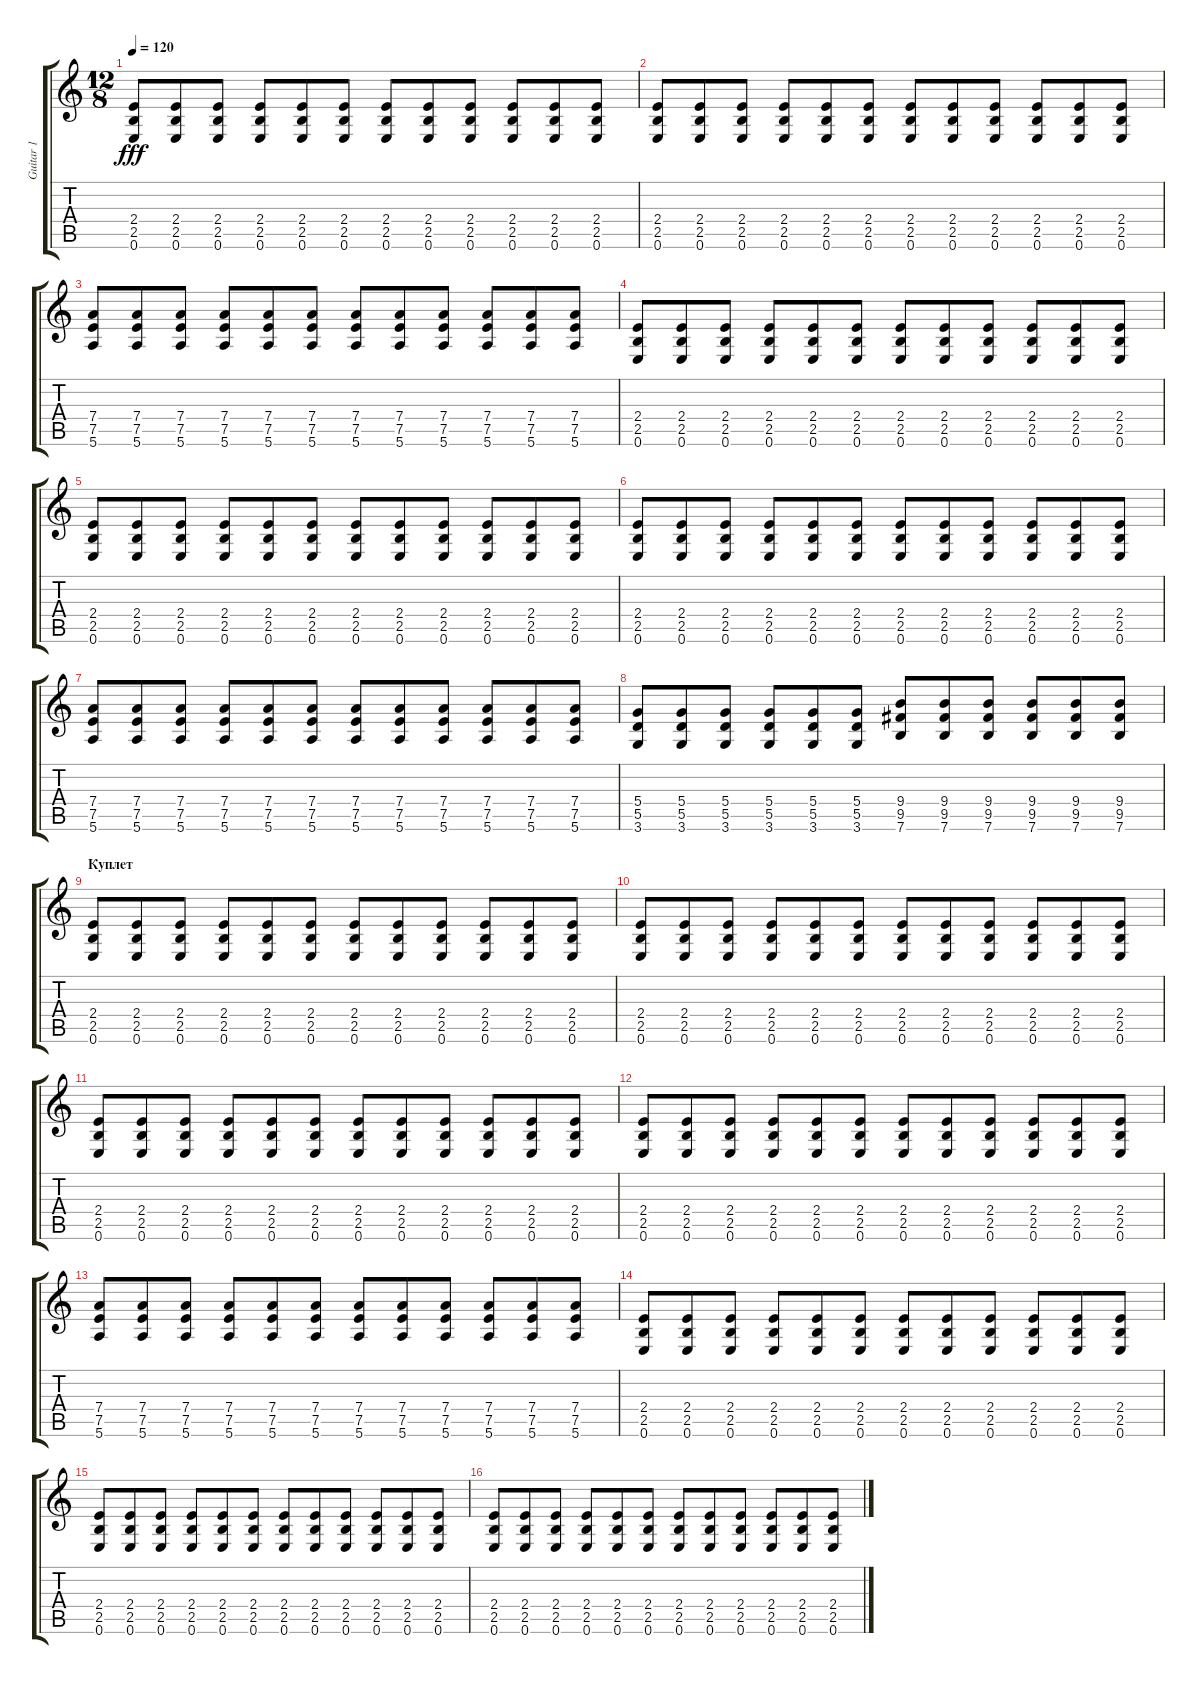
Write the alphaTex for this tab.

\track ("Guitar 1" "Guitar 1") {instrument distortionguitar}
\staff {score tabs}
\tuning (E4 B3 G3 D3 A2 E2) {hide}
\ts (12 8)
\tempo 120
\clef g2
\ks c
(2.4 2.5 0.6).8{dy fff} (2.4 2.5 0.6).8 (2.4 2.5 0.6).8 (2.4 2.5 0.6).8 (2.4 2.5 0.6).8 (2.4 2.5 0.6).8 (2.4 2.5 0.6).8 (2.4 2.5 0.6).8 (2.4 2.5 0.6).8 (2.4 2.5 0.6).8 (2.4 2.5 0.6).8 (2.4 2.5 0.6).8 |
(2.4 2.5 0.6).8 (2.4 2.5 0.6).8 (2.4 2.5 0.6).8 (2.4 2.5 0.6).8 (2.4 2.5 0.6).8 (2.4 2.5 0.6).8 (2.4 2.5 0.6).8 (2.4 2.5 0.6).8 (2.4 2.5 0.6).8 (2.4 2.5 0.6).8 (2.4 2.5 0.6).8 (2.4 2.5 0.6).8 |
(7.4 7.5 5.6).8 (7.4 7.5 5.6).8 (7.4 7.5 5.6).8 (7.4 7.5 5.6).8 (7.4 7.5 5.6).8 (7.4 7.5 5.6).8 (7.4 7.5 5.6).8 (7.4 7.5 5.6).8 (7.4 7.5 5.6).8 (7.4 7.5 5.6).8 (7.4 7.5 5.6).8 (7.4 7.5 5.6).8 |
(2.4 2.5 0.6).8 (2.4 2.5 0.6).8 (2.4 2.5 0.6).8 (2.4 2.5 0.6).8 (2.4 2.5 0.6).8 (2.4 2.5 0.6).8 (2.4 2.5 0.6).8 (2.4 2.5 0.6).8 (2.4 2.5 0.6).8 (2.4 2.5 0.6).8 (2.4 2.5 0.6).8 (2.4 2.5 0.6).8 |
(2.4 2.5 0.6).8 (2.4 2.5 0.6).8 (2.4 2.5 0.6).8 (2.4 2.5 0.6).8 (2.4 2.5 0.6).8 (2.4 2.5 0.6).8 (2.4 2.5 0.6).8 (2.4 2.5 0.6).8 (2.4 2.5 0.6).8 (2.4 2.5 0.6).8 (2.4 2.5 0.6).8 (2.4 2.5 0.6).8 |
(2.4 2.5 0.6).8 (2.4 2.5 0.6).8 (2.4 2.5 0.6).8 (2.4 2.5 0.6).8 (2.4 2.5 0.6).8 (2.4 2.5 0.6).8 (2.4 2.5 0.6).8 (2.4 2.5 0.6).8 (2.4 2.5 0.6).8 (2.4 2.5 0.6).8 (2.4 2.5 0.6).8 (2.4 2.5 0.6).8 |
(7.4 7.5 5.6).8 (7.4 7.5 5.6).8 (7.4 7.5 5.6).8 (7.4 7.5 5.6).8 (7.4 7.5 5.6).8 (7.4 7.5 5.6).8 (7.4 7.5 5.6).8 (7.4 7.5 5.6).8 (7.4 7.5 5.6).8 (7.4 7.5 5.6).8 (7.4 7.5 5.6).8 (7.4 7.5 5.6).8 |
(5.4 5.5 3.6).8 (5.4 5.5 3.6).8 (5.4 5.5 3.6).8 (5.4 5.5 3.6).8 (5.4 5.5 3.6).8 (5.4 5.5 3.6).8 (9.4 9.5 7.6).8 (9.4 9.5 7.6).8 (9.4 9.5 7.6).8 (9.4 9.5 7.6).8 (9.4 9.5 7.6).8 (9.4 9.5 7.6).8 |
\section ("" "Куплет")
(2.4 2.5 0.6).8 (2.4 2.5 0.6).8 (2.4 2.5 0.6).8 (2.4 2.5 0.6).8 (2.4 2.5 0.6).8 (2.4 2.5 0.6).8 (2.4 2.5 0.6).8 (2.4 2.5 0.6).8 (2.4 2.5 0.6).8 (2.4 2.5 0.6).8 (2.4 2.5 0.6).8 (2.4 2.5 0.6).8 |
(2.4 2.5 0.6).8 (2.4 2.5 0.6).8 (2.4 2.5 0.6).8 (2.4 2.5 0.6).8 (2.4 2.5 0.6).8 (2.4 2.5 0.6).8 (2.4 2.5 0.6).8 (2.4 2.5 0.6).8 (2.4 2.5 0.6).8 (2.4 2.5 0.6).8 (2.4 2.5 0.6).8 (2.4 2.5 0.6).8 |
(2.4 2.5 0.6).8 (2.4 2.5 0.6).8 (2.4 2.5 0.6).8 (2.4 2.5 0.6).8 (2.4 2.5 0.6).8 (2.4 2.5 0.6).8 (2.4 2.5 0.6).8 (2.4 2.5 0.6).8 (2.4 2.5 0.6).8 (2.4 2.5 0.6).8 (2.4 2.5 0.6).8 (2.4 2.5 0.6).8 |
(2.4 2.5 0.6).8 (2.4 2.5 0.6).8 (2.4 2.5 0.6).8 (2.4 2.5 0.6).8 (2.4 2.5 0.6).8 (2.4 2.5 0.6).8 (2.4 2.5 0.6).8 (2.4 2.5 0.6).8 (2.4 2.5 0.6).8 (2.4 2.5 0.6).8 (2.4 2.5 0.6).8 (2.4 2.5 0.6).8 |
(7.4 7.5 5.6).8 (7.4 7.5 5.6).8 (7.4 7.5 5.6).8 (7.4 7.5 5.6).8 (7.4 7.5 5.6).8 (7.4 7.5 5.6).8 (7.4 7.5 5.6).8 (7.4 7.5 5.6).8 (7.4 7.5 5.6).8 (7.4 7.5 5.6).8 (7.4 7.5 5.6).8 (7.4 7.5 5.6).8 |
(2.4 2.5 0.6).8 (2.4 2.5 0.6).8 (2.4 2.5 0.6).8 (2.4 2.5 0.6).8 (2.4 2.5 0.6).8 (2.4 2.5 0.6).8 (2.4 2.5 0.6).8 (2.4 2.5 0.6).8 (2.4 2.5 0.6).8 (2.4 2.5 0.6).8 (2.4 2.5 0.6).8 (2.4 2.5 0.6).8 |
(2.4 2.5 0.6).8 (2.4 2.5 0.6).8 (2.4 2.5 0.6).8 (2.4 2.5 0.6).8 (2.4 2.5 0.6).8 (2.4 2.5 0.6).8 (2.4 2.5 0.6).8 (2.4 2.5 0.6).8 (2.4 2.5 0.6).8 (2.4 2.5 0.6).8 (2.4 2.5 0.6).8 (2.4 2.5 0.6).8 |
(2.4 2.5 0.6).8 (2.4 2.5 0.6).8 (2.4 2.5 0.6).8 (2.4 2.5 0.6).8 (2.4 2.5 0.6).8 (2.4 2.5 0.6).8 (2.4 2.5 0.6).8 (2.4 2.5 0.6).8 (2.4 2.5 0.6).8 (2.4 2.5 0.6).8 (2.4 2.5 0.6).8 (2.4 2.5 0.6).8
